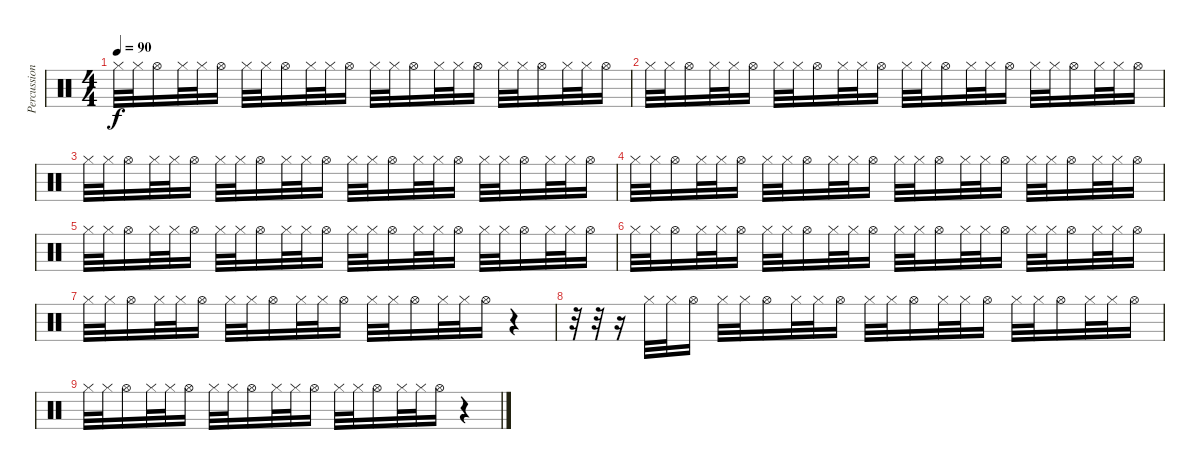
\track ("Percussion2" "Percussion") {instrument percussion}
\staff {score}
\articulation defaults
\ts (4 4)
\tempo 90
\clef neutral
\ks c "Hi-Hat (closed)".32{dy f} "Hi-Hat (closed)".32 "Hi-Hat (open)".16 "Hi-Hat (closed)".32 "Hi-Hat (closed)".32 "Hi-Hat (open)".16 "Hi-Hat (closed)".32 "Hi-Hat (closed)".32 "Hi-Hat (open)".16 "Hi-Hat (closed)".32 "Hi-Hat (closed)".32 "Hi-Hat (open)".16 "Hi-Hat (closed)".32 "Hi-Hat (closed)".32 "Hi-Hat (open)".16 "Hi-Hat (closed)".32 "Hi-Hat (closed)".32 "Hi-Hat (open)".16 "Hi-Hat (closed)".32 "Hi-Hat (closed)".32 "Hi-Hat (open)".16 "Hi-Hat (closed)".32 "Hi-Hat (closed)".32 "Hi-Hat (open)".16
|
"Hi-Hat (closed)".32 "Hi-Hat (closed)".32 "Hi-Hat (open)".16 "Hi-Hat (closed)".32 "Hi-Hat (closed)".32 "Hi-Hat (open)".16 "Hi-Hat (closed)".32 "Hi-Hat (closed)".32 "Hi-Hat (open)".16 "Hi-Hat (closed)".32 "Hi-Hat (closed)".32 "Hi-Hat (open)".16 "Hi-Hat (closed)".32 "Hi-Hat (closed)".32 "Hi-Hat (open)".16 "Hi-Hat (closed)".32 "Hi-Hat (closed)".32 "Hi-Hat (open)".16 "Hi-Hat (closed)".32 "Hi-Hat (closed)".32 "Hi-Hat (open)".16 "Hi-Hat (closed)".32 "Hi-Hat (closed)".32 "Hi-Hat (open)".16 |
"Hi-Hat (closed)".32 "Hi-Hat (closed)".32 "Hi-Hat (open)".16 "Hi-Hat (closed)".32 "Hi-Hat (closed)".32 "Hi-Hat (open)".16 "Hi-Hat (closed)".32 "Hi-Hat (closed)".32 "Hi-Hat (open)".16 "Hi-Hat (closed)".32 "Hi-Hat (closed)".32 "Hi-Hat (open)".16 "Hi-Hat (closed)".32 "Hi-Hat (closed)".32 "Hi-Hat (open)".16 "Hi-Hat (closed)".32 "Hi-Hat (closed)".32 "Hi-Hat (open)".16 "Hi-Hat (closed)".32 "Hi-Hat (closed)".32 "Hi-Hat (open)".16 "Hi-Hat (closed)".32 "Hi-Hat (closed)".32 "Hi-Hat (open)".16 |
"Hi-Hat (closed)".32 "Hi-Hat (closed)".32 "Hi-Hat (open)".16 "Hi-Hat (closed)".32 "Hi-Hat (closed)".32 "Hi-Hat (open)".16 "Hi-Hat (closed)".32 "Hi-Hat (closed)".32 "Hi-Hat (open)".16 "Hi-Hat (closed)".32 "Hi-Hat (closed)".32 "Hi-Hat (open)".16 "Hi-Hat (closed)".32 "Hi-Hat (closed)".32 "Hi-Hat (open)".16 "Hi-Hat (closed)".32 "Hi-Hat (closed)".32 "Hi-Hat (open)".16 "Hi-Hat (closed)".32 "Hi-Hat (closed)".32 "Hi-Hat (open)".16 "Hi-Hat (closed)".32 "Hi-Hat (closed)".32 "Hi-Hat (open)".16 |
"Hi-Hat (closed)".32 "Hi-Hat (closed)".32 "Hi-Hat (open)".16 "Hi-Hat (closed)".32 "Hi-Hat (closed)".32 "Hi-Hat (open)".16 "Hi-Hat (closed)".32 "Hi-Hat (closed)".32 "Hi-Hat (open)".16 "Hi-Hat (closed)".32 "Hi-Hat (closed)".32 "Hi-Hat (open)".16 "Hi-Hat (closed)".32 "Hi-Hat (closed)".32 "Hi-Hat (open)".16 "Hi-Hat (closed)".32 "Hi-Hat (closed)".32 "Hi-Hat (open)".16 "Hi-Hat (closed)".32 "Hi-Hat (closed)".32 "Hi-Hat (open)".16 "Hi-Hat (closed)".32 "Hi-Hat (closed)".32 "Hi-Hat (open)".16 |
"Hi-Hat (closed)".32 "Hi-Hat (closed)".32 "Hi-Hat (open)".16 "Hi-Hat (closed)".32 "Hi-Hat (closed)".32 "Hi-Hat (open)".16 "Hi-Hat (closed)".32 "Hi-Hat (closed)".32 "Hi-Hat (open)".16 "Hi-Hat (closed)".32 "Hi-Hat (closed)".32 "Hi-Hat (open)".16 "Hi-Hat (closed)".32 "Hi-Hat (closed)".32 "Hi-Hat (open)".16 "Hi-Hat (closed)".32 "Hi-Hat (closed)".32 "Hi-Hat (open)".16 "Hi-Hat (closed)".32 "Hi-Hat (closed)".32 "Hi-Hat (open)".16 "Hi-Hat (closed)".32 "Hi-Hat (closed)".32 "Hi-Hat (open)".16 |
"Hi-Hat (closed)".32 "Hi-Hat (closed)".32 "Hi-Hat (open)".16 "Hi-Hat (closed)".32 "Hi-Hat (closed)".32 "Hi-Hat (open)".16 "Hi-Hat (closed)".32 "Hi-Hat (closed)".32 "Hi-Hat (open)".16 "Hi-Hat (closed)".32 "Hi-Hat (closed)".32 "Hi-Hat (open)".16 "Hi-Hat (closed)".32 "Hi-Hat (closed)".32 "Hi-Hat (open)".16 "Hi-Hat (closed)".32 "Hi-Hat (closed)".32 "Hi-Hat (open)".16 r.4 |
r.32 r.32 r.16 "Hi-Hat (closed)".32 "Hi-Hat (closed)".32 "Hi-Hat (open)".16 "Hi-Hat (closed)".32 "Hi-Hat (closed)".32 "Hi-Hat (open)".16 "Hi-Hat (closed)".32 "Hi-Hat (closed)".32 "Hi-Hat (open)".16 "Hi-Hat (closed)".32 "Hi-Hat (closed)".32 "Hi-Hat (open)".16 "Hi-Hat (closed)".32 "Hi-Hat (closed)".32 "Hi-Hat (open)".16 "Hi-Hat (closed)".32 "Hi-Hat (closed)".32 "Hi-Hat (open)".16 "Hi-Hat (closed)".32 "Hi-Hat (closed)".32 "Hi-Hat (open)".16 |
"Hi-Hat (closed)".32 "Hi-Hat (closed)".32 "Hi-Hat (open)".16 "Hi-Hat (closed)".32 "Hi-Hat (closed)".32 "Hi-Hat (open)".16 "Hi-Hat (closed)".32 "Hi-Hat (closed)".32 "Hi-Hat (open)".16 "Hi-Hat (closed)".32 "Hi-Hat (closed)".32 "Hi-Hat (open)".16 "Hi-Hat (closed)".32 "Hi-Hat (closed)".32 "Hi-Hat (open)".16 "Hi-Hat (closed)".32 "Hi-Hat (closed)".32 "Hi-Hat (open)".16 r.4
